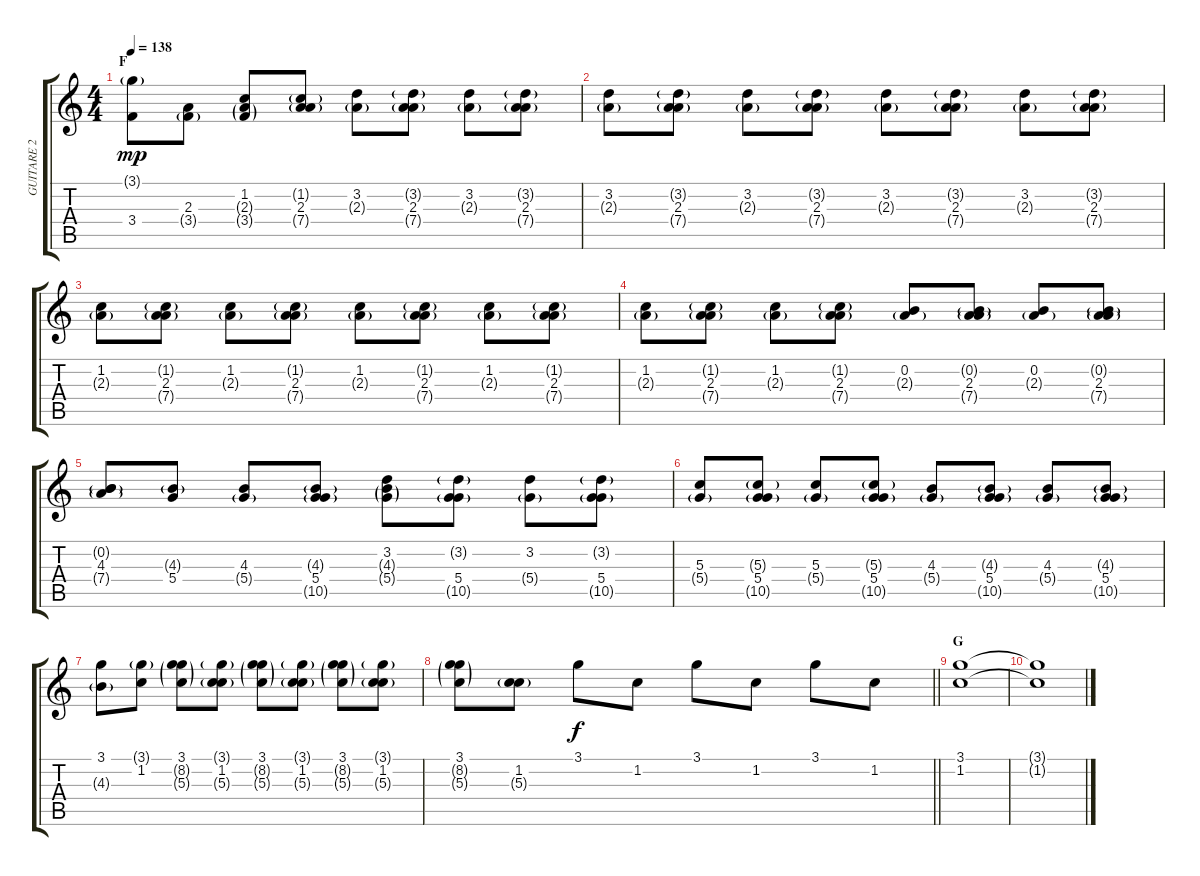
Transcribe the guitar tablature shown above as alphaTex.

\track ("GUITARE 2" "GUITARE 2") {instrument distortionguitar}
\staff {score tabs}
\tuning (E4 B3 G3 D3 A2 E2) {hide}
\ts (4 4)
\section ("" "F")
\tempo 138
\clef g2
\ks c
(3.1{g} 3.4).8{dy mp} (2.3 3.4{g}).8 (1.2 2.3{g} 3.4{g}).8 (1.2{g} 2.3 7.4{g}).8 (3.2 2.3{g}).8 (3.2{g} 2.3 7.4{g}).8 (3.2 2.3{g}).8 (3.2{g} 2.3 7.4{g}).8 |
(3.2 2.3{g}).8 (3.2{g} 2.3 7.4{g}).8 (3.2 2.3{g}).8 (3.2{g} 2.3 7.4{g}).8 (3.2 2.3{g}).8 (3.2{g} 2.3 7.4{g}).8 (3.2 2.3{g}).8 (3.2{g} 2.3 7.4{g}).8 |
(1.2 2.3{g}).8 (1.2{g} 2.3 7.4{g}).8 (1.2 2.3{g}).8 (1.2{g} 2.3 7.4{g}).8 (1.2 2.3{g}).8 (1.2{g} 2.3 7.4{g}).8 (1.2 2.3{g}).8 (1.2{g} 2.3 7.4{g}).8 |
(1.2 2.3{g}).8 (1.2{g} 2.3 7.4{g}).8 (1.2 2.3{g}).8 (1.2{g} 2.3 7.4{g}).8 (0.2 2.3{g}).8 (0.2{g} 2.3 7.4{g}).8 (0.2 2.3{g}).8 (0.2{g} 2.3 7.4{g}).8 |
(0.2{g} 4.3 7.4{g}).8 (4.3{g} 5.4).8 (4.3 5.4{g}).8 (4.3{g} 5.4 10.5{g}).8 (3.2 4.3{g} 5.4{g}).8 (3.2{g} 5.4 10.5{g}).8 (3.2 5.4{g}).8 (3.2{g} 5.4 10.5{g}).8 |
(5.3 5.4{g}).8 (5.3{g} 5.4 10.5{g}).8 (5.3 5.4{g}).8 (5.3{g} 5.4 10.5{g}).8 (4.3 5.4{g}).8 (4.3{g} 5.4 10.5{g}).8 (4.3 5.4{g}).8 (4.3{g} 5.4 10.5{g}).8 |
(3.1 4.3{g}).8 (3.1{g} 1.2).8 (3.1 8.2{g} 5.3{g}).8 (3.1{g} 1.2 5.3{g}).8 (3.1 8.2{g} 5.3{g}).8 (3.1{g} 1.2 5.3{g}).8 (3.1 8.2{g} 5.3{g}).8 (3.1{g} 1.2 5.3{g}).8 |
\barLineRight lightlight
(3.1 8.2{g} 5.3{g}).8 (1.2 5.3{g}).8 3.1.8{dy f} 1.2.8 3.1.8 1.2.8 3.1.8 1.2.8 |
\section ("" "G")
(3.1 1.2).1 |
(3.1{t} 1.2{t}).1
